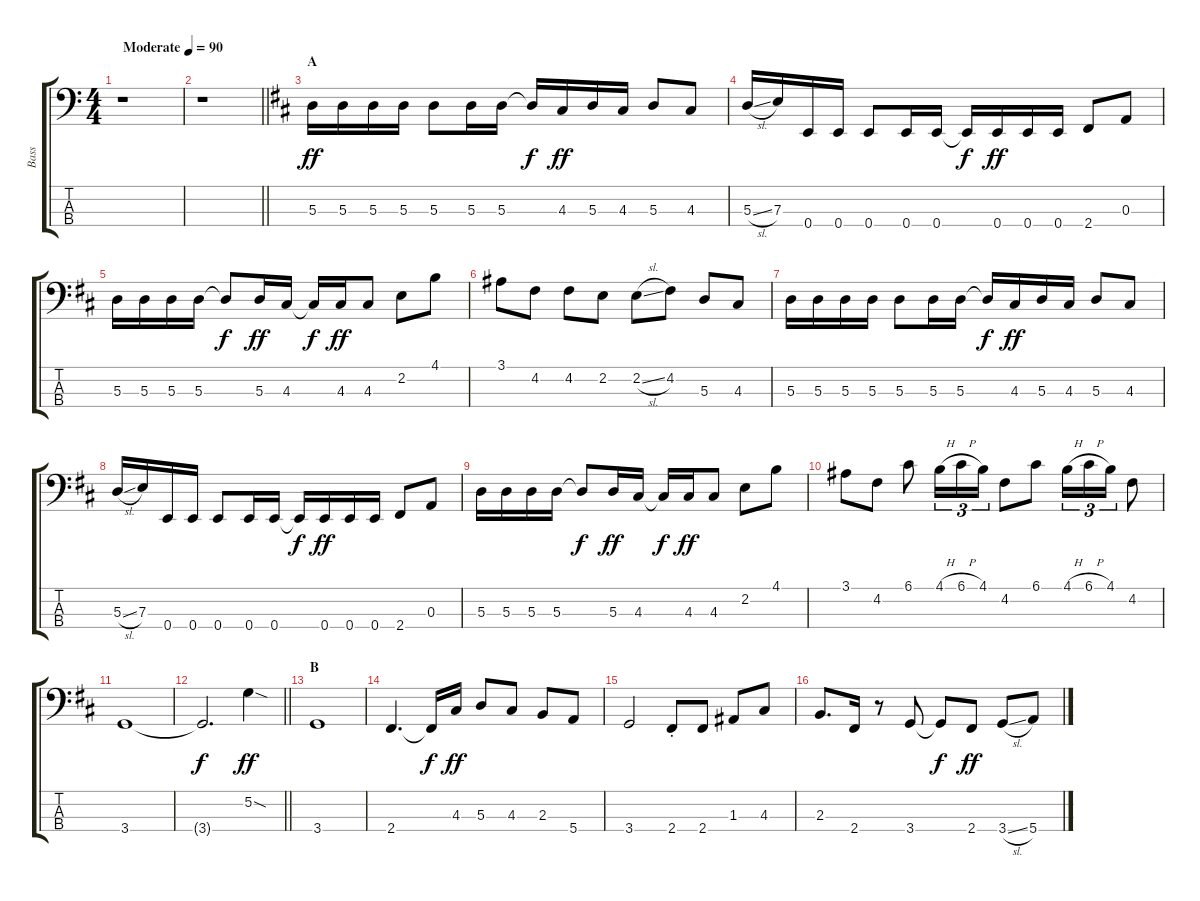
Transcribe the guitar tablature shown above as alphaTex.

\track ("Bass" "Bass") {instrument electricbasspick}
\staff {score tabs}
\tuning (G2 D2 A1 E1) {hide}
\ts (4 4)
\tempo (90 "Moderate")
\clef f4
\ks c
r.1{dy ff instrument electricbasspick} |
\barLineRight lightlight
r.1 |
\section ("" "A")
\ks d
5.3.16 5.3.16 5.3.16 5.3.16 5.3.8 5.3.16 5.3.16 5.3{t}.16{dy f} 4.3.16{dy ff} 5.3.16 4.3.16 5.3.8 4.3.8 |
5.3{sl}.16 7.3.16 0.4.16 0.4.16 0.4.8 0.4.16 0.4.16 0.4{t}.16{dy f} 0.4.16{dy ff} 0.4.16 0.4.16 2.4.8 0.3.8 |
5.3.16 5.3.16 5.3.16 5.3.16 5.3{t}.8{dy f} 5.3.16{dy ff} 4.3.16 4.3{t}.16{dy f} 4.3.16{dy ff} 4.3.8 2.2.8 4.1.8 |
3.1.8 4.2.8 4.2.8 2.2.8 2.2{sl}.8 4.2.8 5.3.8 4.3.8 |
5.3.16 5.3.16 5.3.16 5.3.16 5.3.8 5.3.16 5.3.16 5.3{t}.16{dy f} 4.3.16{dy ff} 5.3.16 4.3.16 5.3.8 4.3.8 |
5.3{sl}.16 7.3.16 0.4.16 0.4.16 0.4.8 0.4.16 0.4.16 0.4{t}.16{dy f} 0.4.16{dy ff} 0.4.16 0.4.16 2.4.8 0.3.8 |
5.3.16 5.3.16 5.3.16 5.3.16 5.3{t}.8{dy f} 5.3.16{dy ff} 4.3.16 4.3{t}.16{dy f} 4.3.16{dy ff} 4.3.8 2.2.8 4.1.8 |
3.1.8 4.2.8 6.1.8 4.1{h}.16{tu (3 2)} 6.1{h}.16{tu (3 2)} 4.1.16{tu (3 2)} 4.2.8 6.1.8 4.1{h}.16{tu (3 2)} 6.1{h}.16{tu (3 2)} 4.1.16{tu (3 2)} 4.2.8 |
3.4.1 |
\barLineRight lightlight
3.4{t}.2{d dy f} 5.2{sod}.4{dy ff} |
\section ("" "B")
3.4.1 |
2.4.4{d} 2.4{t}.16{dy f} 4.3.16{dy ff} 5.3.8 4.3.8 2.3.8 5.4.8 |
3.4.2 2.4{st}.8 2.4.8 1.3.8 4.3.8 |
2.3.8{d} 2.4.16 r.8 3.4.8 3.4{t}.8{dy f} 2.4.8{dy ff} 3.4{sl}.8 5.4.8
